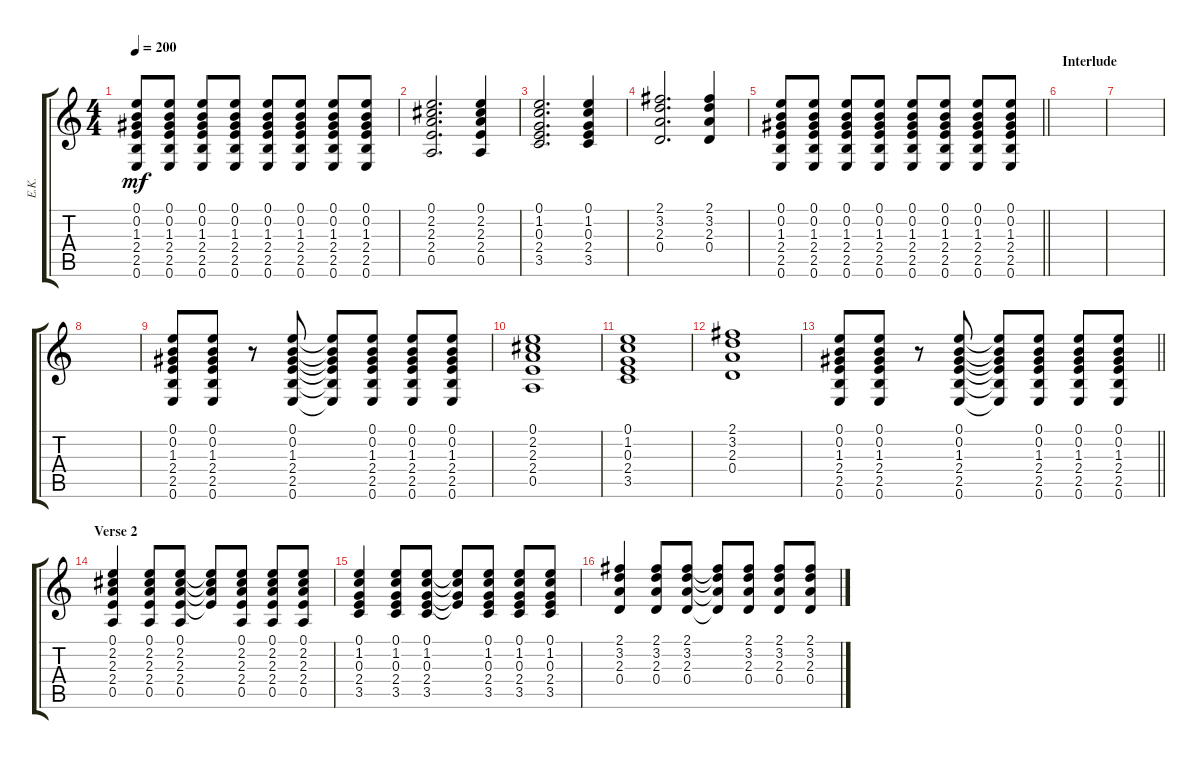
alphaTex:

\track ("E.K." "E.K.") {instrument distortionguitar}
\staff {score tabs}
\tuning (E4 B3 G3 D3 A2 E2) {hide}
\ts (4 4)
\tempo 200
\clef g2
\ks c
(0.1 0.2 1.3 2.4 2.5 0.6).8{dy mf} (0.1 0.2 1.3 2.4 2.5 0.6).8 (0.1 0.2 1.3 2.4 2.5 0.6).8 (0.1 0.2 1.3 2.4 2.5 0.6).8 (0.1 0.2 1.3 2.4 2.5 0.6).8 (0.1 0.2 1.3 2.4 2.5 0.6).8 (0.1 0.2 1.3 2.4 2.5 0.6).8 (0.1 0.2 1.3 2.4 2.5 0.6).8 |
(0.1 2.2 2.3 2.4 0.5).2{d} (0.1 2.2 2.3 2.4 0.5).4 |
(0.1 1.2 0.3 2.4 3.5).2{d} (0.1 1.2 0.3 2.4 3.5).4 |
(2.1 3.2 2.3 0.4).2{d} (2.1 3.2 2.3 0.4).4 |
\barLineRight lightlight
(0.1 0.2 1.3 2.4 2.5 0.6).8 (0.1 0.2 1.3 2.4 2.5 0.6).8 (0.1 0.2 1.3 2.4 2.5 0.6).8 (0.1 0.2 1.3 2.4 2.5 0.6).8 (0.1 0.2 1.3 2.4 2.5 0.6).8 (0.1 0.2 1.3 2.4 2.5 0.6).8 (0.1 0.2 1.3 2.4 2.5 0.6).8 (0.1 0.2 1.3 2.4 2.5 0.6).8 |
\section ("" "Interlude")
|
|
|
(0.1 0.2 1.3 2.4 2.5 0.6).8 (0.1 0.2 1.3 2.4 2.5 0.6).8 r.8 (0.1 0.2 1.3 2.4 2.5 0.6).8 (0.1{t} 0.2{t} 1.3{t} 2.4{t} 2.5{t} 0.6{t}).8 (0.1 0.2 1.3 2.4 2.5 0.6).8 (0.1 0.2 1.3 2.4 2.5 0.6).8 (0.1 0.2 1.3 2.4 2.5 0.6).8 |
(0.1 2.2 2.3 2.4 0.5).1 |
(0.1 1.2 0.3 2.4 3.5).1 |
(2.1 3.2 2.3 0.4).1 |
\barLineRight lightlight
(0.1 0.2 1.3 2.4 2.5 0.6).8 (0.1 0.2 1.3 2.4 2.5 0.6).8 r.8 (0.1 0.2 1.3 2.4 2.5 0.6).8 (0.1{t} 0.2{t} 1.3{t} 2.4{t} 2.5{t} 0.6{t}).8 (0.1 0.2 1.3 2.4 2.5 0.6).8 (0.1 0.2 1.3 2.4 2.5 0.6).8 (0.1 0.2 1.3 2.4 2.5 0.6).8 |
\section ("" "Verse 2")
(0.1 2.2 2.3 2.4 0.5).4 (0.1 2.2 2.3 2.4 0.5).8 (0.1 2.2 2.3 2.4 0.5).8 (0.1{t} 2.2{t} 2.3{t} 2.4{t}).8 (0.1 2.2 2.3 2.4 0.5).8 (0.1 2.2 2.3 2.4 0.5).8 (0.1 2.2 2.3 2.4 0.5).8 |
(0.1 1.2 0.3 2.4 3.5).4 (0.1 1.2 0.3 2.4 3.5).8 (0.1 1.2 0.3 2.4 3.5).8 (0.1{t} 1.2{t} 0.3{t} 2.4{t}).8 (0.1 1.2 0.3 2.4 3.5).8 (0.1 1.2 0.3 2.4 3.5).8 (0.1 1.2 0.3 2.4 3.5).8 |
(2.1 3.2 2.3 0.4).4 (2.1 3.2 2.3 0.4).8 (2.1 3.2 2.3 0.4).8 (2.1{t} 3.2{t} 2.3{t} 0.4{t}).8 (2.1 3.2 2.3 0.4).8 (2.1 3.2 2.3 0.4).8 (2.1 3.2 2.3 0.4).8
